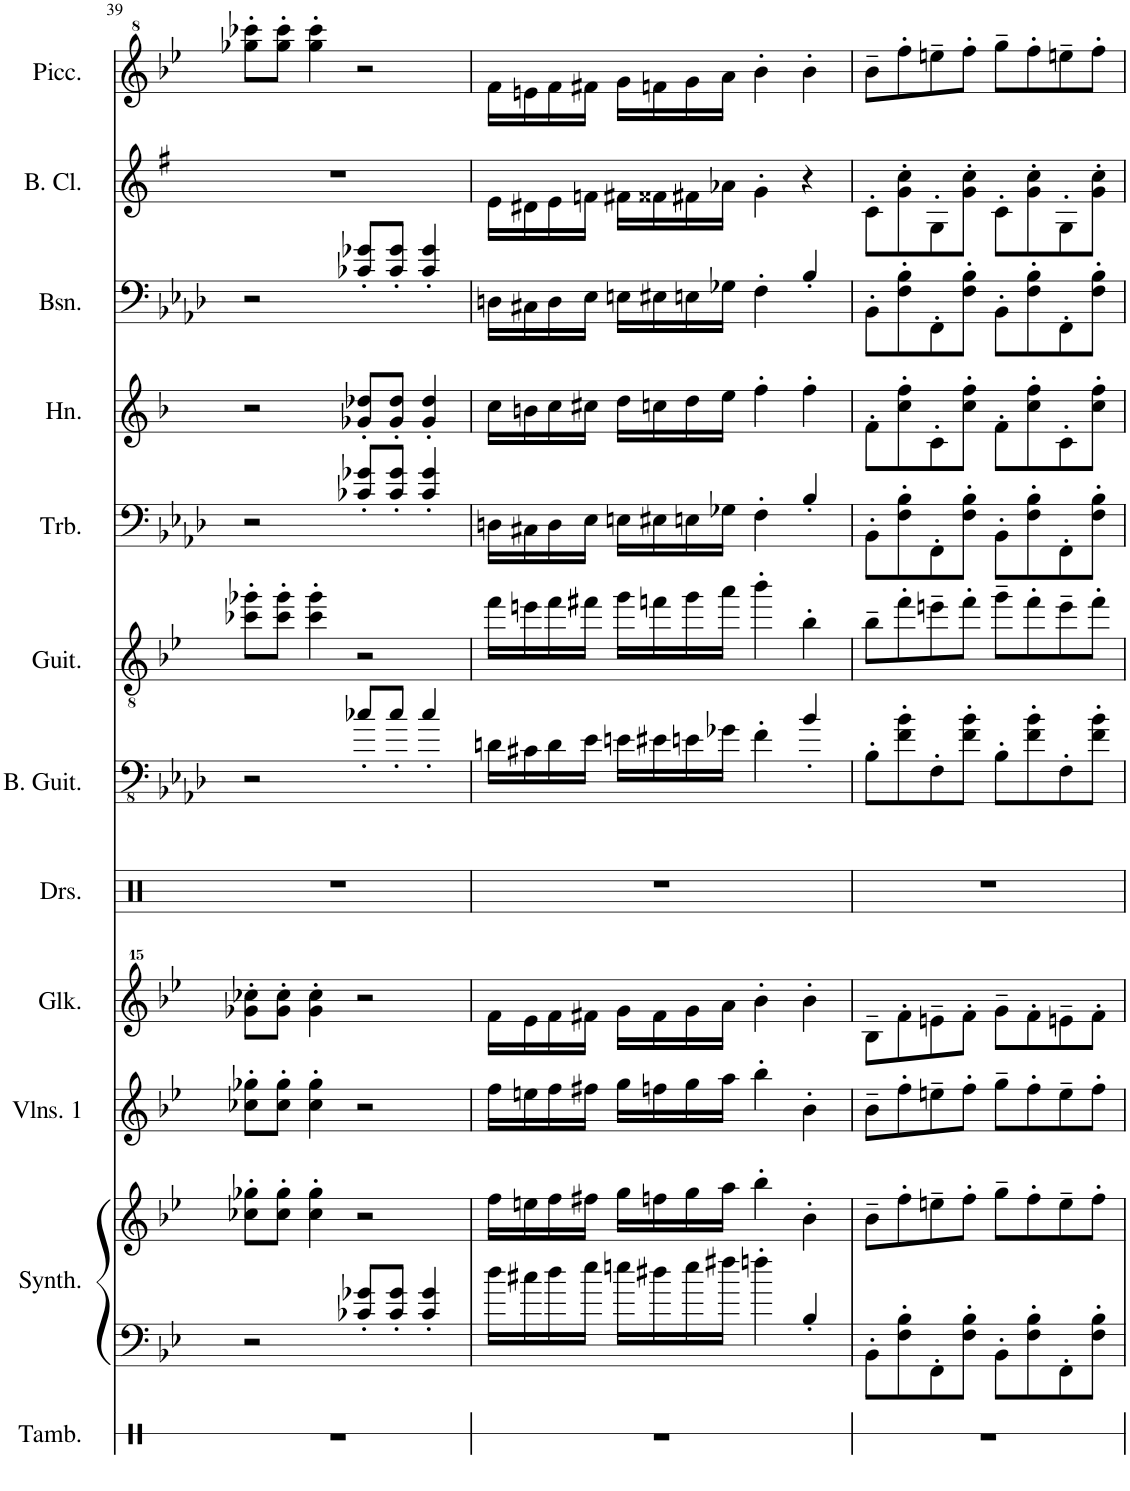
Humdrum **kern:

**kern	**kern	**kern	**kern	**kern	**kern	**kern	**kern	**kern	**kern	**kern	**kern	**kern
*part12	*part11	*part11	*part10	*part9	*part8	*part7	*part6	*part5	*part4	*part3	*part2	*part1
*staff13	*staff12	*staff11	*staff10	*staff9	*staff8	*staff7	*staff6	*staff5	*staff4	*staff3	*staff2	*staff1
*I"Tambourine	*I"Keyboard Synthesizer	*	*I"Violins 1	*I"Glockenspiel	*I"Drumset	*I"Bass Guitar	*I"Guitar	*I"Trombone	*I"Horn	*I"Bassoon	*I"Bass Clarinet	*I"Piccolo
*I'Tamb.	*I'Synth.	*	*I'Vlns. 1	*I'Glk.	*I'Drs.	*I'B. Guit.	*I'Guit.	*I'Trb.	*I'Hn.	*I'Bsn.	*I'B. Cl.	*I'Picc.
!!LO:PB:g=z
*clefX	*clefF4	*clefG2	*clefG2	*clefG^^2	*clefX	*clefFv4	*clefGv2	*clefF4	*clefG2	*clefF4	*clefG2	*clefG^2
*	*	*	*	*	*	*	*	*	*Trd4c7	*	*Trd8c14	*Trd-7c-12
*k[]	*k[b-e-]	*k[b-e-]	*k[b-e-]	*k[b-e-]	*k[]	*k[b-e-a-d-]	*k[b-e-]	*k[b-e-a-d-]	*k[b-]	*k[b-e-a-d-]	*k[f#]	*k[b-e-]
*M4/4	*M4/4	*M4/4	*M4/4	*M4/4	*M4/4	*M4/4	*M4/4	*M4/4	*M4/4	*M4/4	*M4/4	*M4/4
=39	=39	=39	=39	=39	=39	=39	=39	=39	=39	=39	=39	=39
1r	2r	8cc-X\' 8gg-X\'L	8cc-X\' 8gg-X\'L	8ggg-X\' 8cccc-X\'L	1r	2r	8cc-X\' 8gg-X\'L	2r	2r	2r	1r	8ggg-X\' 8cccc-X\'L
.	.	8cc-\' 8gg-\'J	8cc-\' 8gg-\'J	8ggg-\' 8cccc-\'J	.	.	8cc-\' 8gg-\'J	.	.	.	.	8ggg-\' 8cccc-\'J
.	.	4cc-\' 4gg-\'	4cc-\' 4gg-\'	4ggg-\' 4cccc-\'	.	.	4cc-\' 4gg-\'	.	.	.	.	4ggg-\' 4cccc-\'
.	8c-X/' 8g-X/'L	2r	2r	2r	.	8c-X'/L	2r	8c-X/' 8g-X/'L	8g-X/' 8dd-X/'L	8c-X/' 8g-X/'L	.	2r
.	8c-/' 8g-/'J	.	.	.	.	8c-'/J	.	8c-/' 8g-/'J	8g-/' 8dd-/'J	8c-/' 8g-/'J	.	.
.	4c-/' 4g-/'	.	.	.	.	4c-'/	.	4c-/' 4g-/'	4g-/' 4dd-/'	4c-/' 4g-/'	.	.
=40	=40	=40	=40	=40	=40	=40	=40	=40	=40	=40	=40	=40
1r	16dd\LL	16ff\LL	16ff\LL	16fff\LL	1r	16Dn\LL	16ff\LL	16Dn\LL	16cc\LL	16Dn\LL	16e\LL	16ff\LL
.	16cc#X\	16een\	16een\	16eee-\	.	16C#X\	16een\	16C#X\	16bn\	16C#X\	16d#X\	16een\
.	16dd\	16ff\	16ff\	16fff\	.	16D\	16ff\	16D\	16cc\	16D\	16e\	16ff\
.	16ee-\JJ	16ff#X\JJ	16ff#X\JJ	16fff#X\JJ	.	16E-\JJ	16ff#X\JJ	16E-\JJ	16cc#X\JJ	16E-\JJ	16fn\JJ	16ff#X\JJ
.	16een\LL	16gg\LL	16gg\LL	16ggg\LL	.	16En\LL	16gg\LL	16En\LL	16dd\LL	16En\LL	16f#X\LL	16gg\LL
.	16dd#X\	16ffn\	16ffn\	16fff#\	.	16E#X\	16ffn\	16E#X\	16ccn\	16E#X\	16f##X\	16ffn\
.	16ee\	16gg\	16gg\	16ggg\	.	16En\	16gg\	16En\	16dd\	16En\	16f#X\	16gg\
.	16ff#X\JJ	16aa\JJ	16aa\JJ	16aaa\JJ	.	16G-X\JJ	16aa\JJ	16G-X\JJ	16ee\JJ	16G-X\JJ	16a-X\JJ	16aa\JJ
.	4ffn'\	4bb-'\	4bb-'\	4bbb-'\	.	4F'\	4bb-'\	4F'\	4ff'\	4F'\	4g'\	4bb-'\
.	4B-'/	4b-'\	4b-'\	4bbb-'\	.	4B-'/	4b-'\	4B-'/	4ff'\	4B-'/	4r	4bb-'\
=41	=41	=41	=41	=41	=41	=41	=41	=41	=41	=41	=41	=41
1r	8BB-'\L	8b-~\L	8b-~\L	8bb-~\L	1r	8BB-'\L	8b-~\L	8BB-'\L	8f'\L	8BB-'\L	8c'\L	8bb-~\L
.	8F\' 8B-\'	8ff'\	8ff'\	8fff'\	.	8F\' 8B-\'	8ff'\	8F\' 8B-\'	8cc\' 8ff\'	8F\' 8B-\'	8g\' 8cc\'	8fff'\
.	8FF'\	8een~\	8een~\	8eeen~\	.	8FF'\	8een~\	8FF'\	8c'\	8FF'\	8G'\	8eeen~\
.	8F\' 8B-\'J	8ff'\J	8ff'\J	8fff'\J	.	8F\' 8B-\'J	8ff'\J	8F\' 8B-\'J	8cc\' 8ff\'J	8F\' 8B-\'J	8g\' 8cc\'J	8fff'\J
.	8BB-'\L	8gg~\L	8gg~\L	8ggg~\L	.	8BB-'\L	8gg~\L	8BB-'\L	8f'\L	8BB-'\L	8c'\L	8ggg~\L
.	8F\' 8B-\'	8ff'\	8ff'\	8fff'\	.	8F\' 8B-\'	8ff'\	8F\' 8B-\'	8cc\' 8ff\'	8F\' 8B-\'	8g\' 8cc\'	8fff'\
.	8FF'\	8ee~\	8ee~\	8eeen~\	.	8FF'\	8ee~\	8FF'\	8c'\	8FF'\	8G'\	8eeen~\
.	8F\' 8B-\'J	8ff'\J	8ff'\J	8fff'\J	.	8F\' 8B-\'J	8ff'\J	8F\' 8B-\'J	8cc\' 8ff\'J	8F\' 8B-\'J	8g\' 8cc\'J	8fff'\J
=	=	=	=	=	=	=	=	=	=	=	=	=
*-	*-	*-	*-	*-	*-	*-	*-	*-	*-	*-	*-	*-
